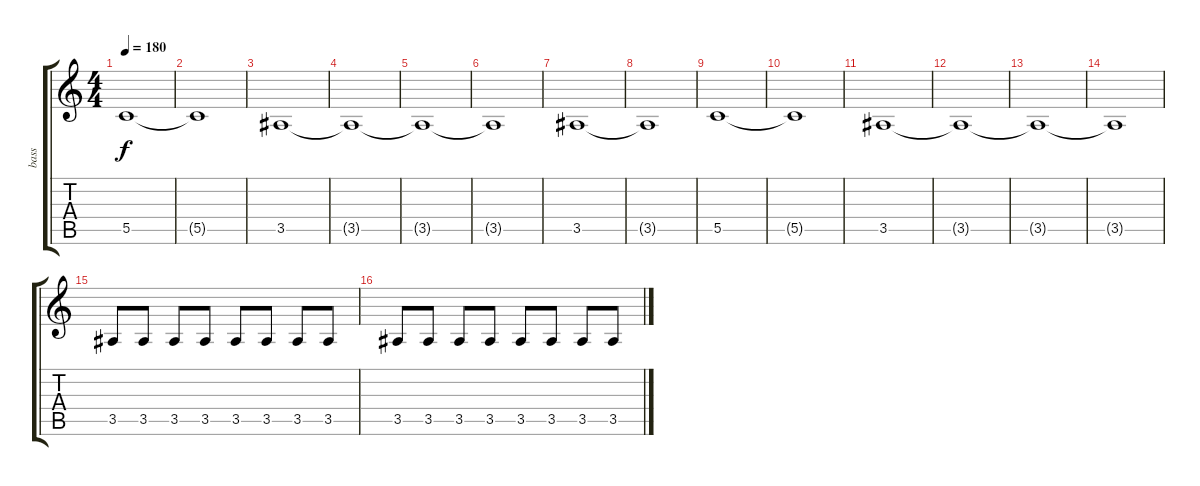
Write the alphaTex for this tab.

\track ("bass" "bass") {instrument electricbassfinger}
\staff {score tabs}
\tuning (D4 A3 F3 C3 G2 C2) {hide}
\ts (4 4)
\tempo 180
\clef g2
\ks c
5.5.1{dy f} |
5.5{t}.1 |
3.5.1 |
3.5{t}.1 |
3.5{t}.1 |
3.5{t}.1 |
3.5.1 |
3.5{t}.1 |
5.5.1 |
5.5{t}.1 |
3.5.1 |
3.5{t}.1 |
3.5{t}.1 |
3.5{t}.1 |
3.5.8 3.5.8 3.5.8 3.5.8 3.5.8 3.5.8 3.5.8 3.5.8 |
3.5.8 3.5.8 3.5.8 3.5.8 3.5.8 3.5.8 3.5.8 3.5.8
